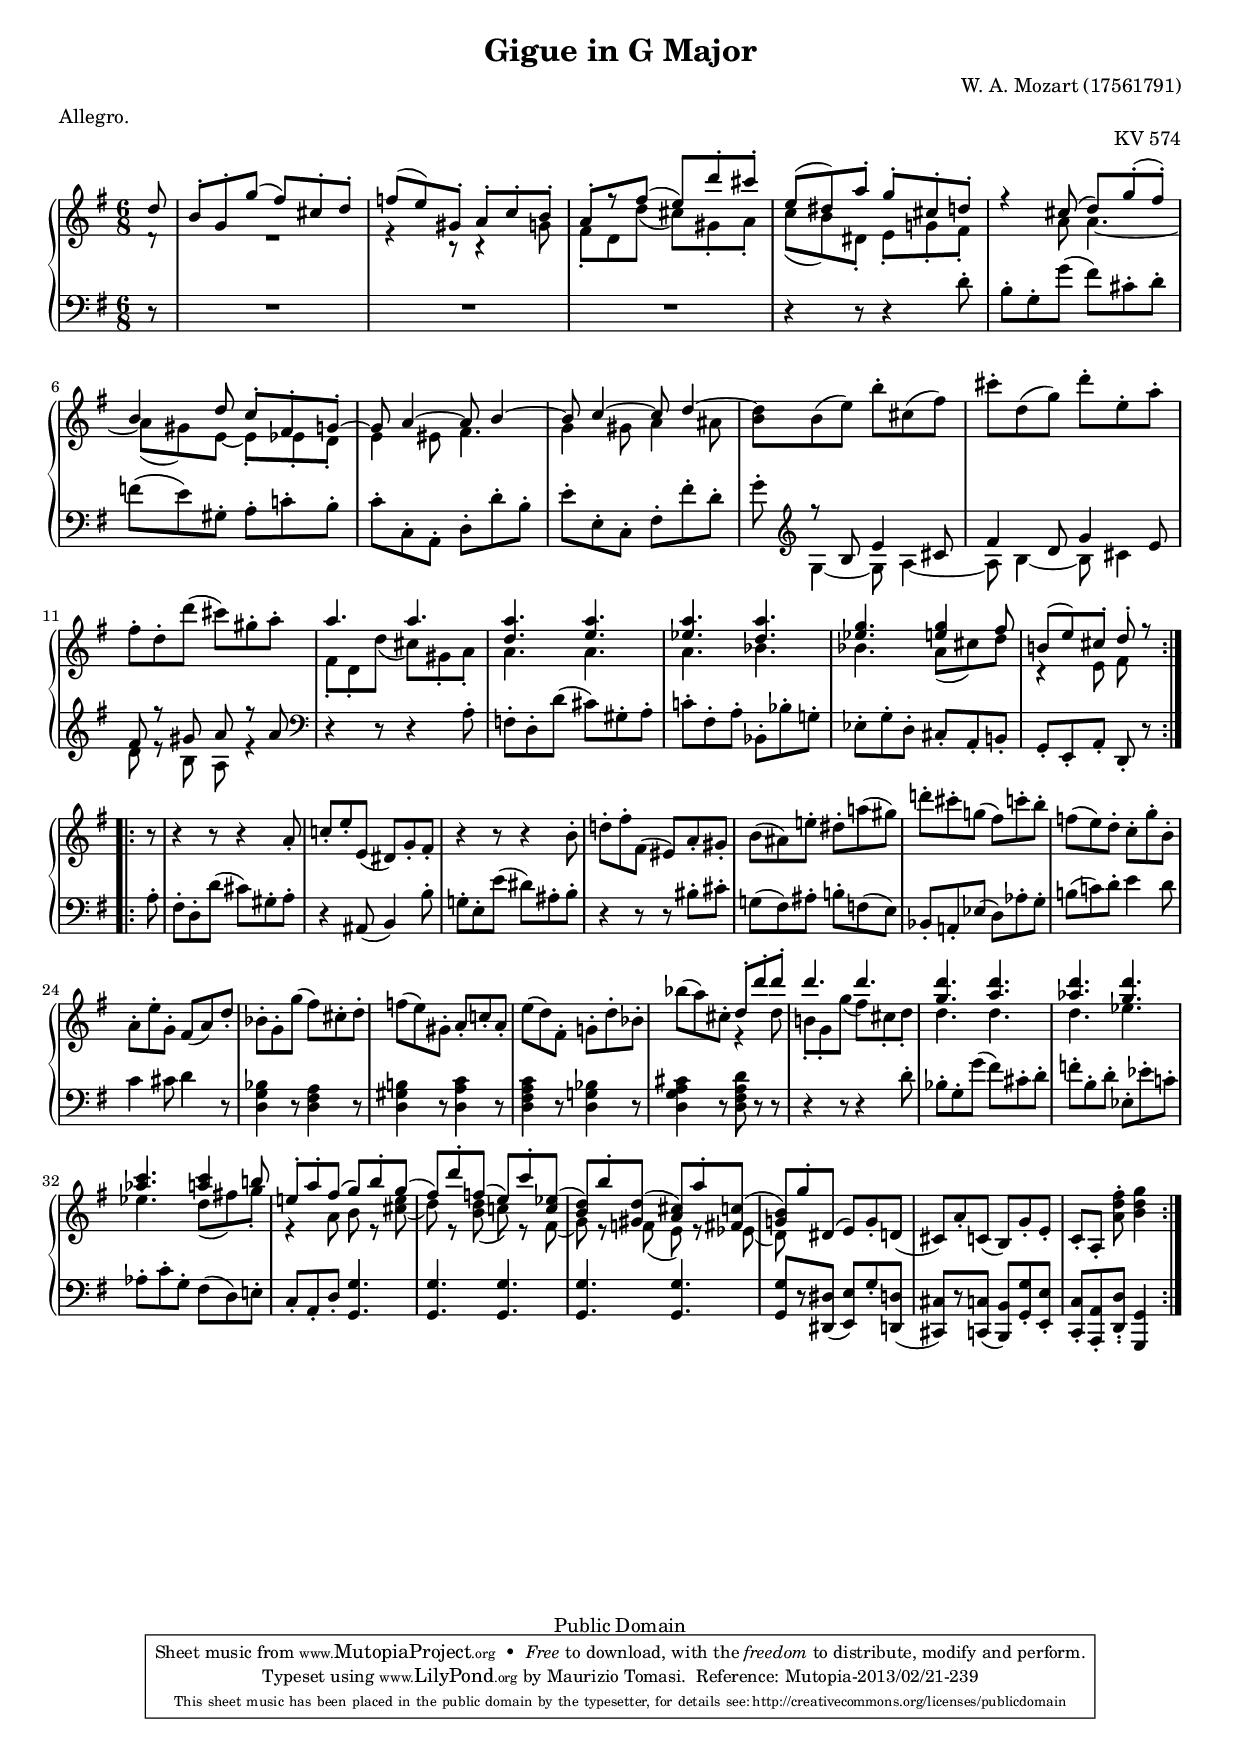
% Wolfgang Amadeus Mozart (1756-1791)
% Little Gigue in G Major for Piano K. 574
% ========================================
%
% To compile this file, you need Lilypond 2.4.2 or better.
% Use the following command:
%
%   lilypond -f ps k574.ly

\version "2.16.1"


#(set-global-staff-size 17)

\header {
    title = "Gigue in G Major"
    composer = "W. A. Mozart (1756­1791)"
    opus = "KV 574"
    meter = "Allegro."
        
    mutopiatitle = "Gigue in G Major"
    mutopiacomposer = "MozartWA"
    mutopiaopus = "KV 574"
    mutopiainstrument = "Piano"
    date = "1789"
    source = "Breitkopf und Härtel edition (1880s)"
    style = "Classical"
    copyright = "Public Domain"
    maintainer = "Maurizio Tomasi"
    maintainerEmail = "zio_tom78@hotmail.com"
    
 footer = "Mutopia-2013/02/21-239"
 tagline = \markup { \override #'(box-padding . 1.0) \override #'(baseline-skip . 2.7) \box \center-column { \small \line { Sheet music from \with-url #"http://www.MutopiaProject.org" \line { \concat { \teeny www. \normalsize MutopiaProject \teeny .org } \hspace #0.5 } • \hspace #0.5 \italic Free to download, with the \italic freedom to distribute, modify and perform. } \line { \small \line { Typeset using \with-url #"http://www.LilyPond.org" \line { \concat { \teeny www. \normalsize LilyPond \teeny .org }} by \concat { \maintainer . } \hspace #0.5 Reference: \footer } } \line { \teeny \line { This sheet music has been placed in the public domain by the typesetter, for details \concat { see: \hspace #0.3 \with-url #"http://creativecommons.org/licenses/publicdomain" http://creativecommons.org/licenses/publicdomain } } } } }
}

voiceI = \new Voice = "one" \relative g'' {
    \voiceOne
    \repeat volta 2 {

        \partial 8
        d8 | % NOT d8-.
        b-. g-. g'( fis) cis-. d-. |
        f( e) gis,-. a-. c-. b-. |
        a-.[ r fis'(] e) d'-. cis-. |  % NOT e)-.
        e,( dis) a'-. g-. cis,-. d-. |
        r4 cis8( d) g-.( fis)-. |
        b,4 d8 c-. fis,-. g-. ~ |
        g a4 ~ a8 b4 ~ |
        b8 c4 ~ c8 d4 ~ |
        \oneVoice d8 b( e) b'-. cis,( fis) |
        cis'-. d,( g) d'-. e,-. a-. |
        fis-. d-. d'( cis) gis-. a-. |
        \voiceOne a4. a4. |
        <d, a'>4. <e a> |
        <es a> <d a'> |
        <es g> <e g>4 fis8 |
        b,!( e) cis-. d-. r8
    }

    \break

    \repeat volta 2 {
	\oneVoice

        r8 |
	r4 r8 r4 a8-. |
	\stemUp c!-. e-. e,( dis) g-. fis-. | % We use \stemUp to match the original edition
	r4 r8 r4 \stemNeutral b8-. |
	d!-. fis-. fis,( eis) a-. gis-. |
	b( ais) e'!-. dis-. a'!( gis) |
	d'!-. cis-. g!( fis) c'-. b-. |
	f!( e) d-. c-. g'-. b,-. |
	
	a-. e'-. g,-. fis( a) d-. |
	bes-. g-. g'( fis) cis-. d-. |
	f( e) gis,-. a-. c!-. a-. |
	e'( d) fis,-. g!-. d'-. bes-. |
	bes'( a) cis,-. \voiceOne d-. d'-. d-. |
	d4. d4. |
	<g, d'>4. <a d> |
	<as d> <g d'> |
	<as c> <a c>4 b!8 |
	e,!8-. a-. fis( g) b-. g( |
	fis) d'-. f,( e) c'-. <c, es>( |
	<b d>) b'-. <gis, d'>( <a cis>) a'-. <fis,! c'>( |
	<g! b>) g'-. dis,( \oneVoice e) g-. d( |
	cis) a'-. c,( b) g'-. e-. |
	c[-. a-.] <a' d fis-.>8 <b d g>4
    }
}


voiceII = \new Voice \relative g' {
    \repeat volta 2 {
	\voiceTwo

        \partial 8
        d8\rest |
        R2. |
        r4 r8 r4 g8 |
        fis-. d d'( cis) gis-. a-. |
        c( b) dis,-. e-. g!-. fis-. |
        s4 a8 a4. ~ |
        a8( gis) e ~ e-. es-. d-. |
        e4 eis8 fis4. |
        g4 gis8 a4 ais 8 |
        \context Voice = "one" b8 \change Staff = Down \voiceOne r8 b, e4 cis8 |
        fis4 d8 g4 e8 |
        fis8 r gis a r a |
        \change Staff = Up \voiceTwo fis-. d-. d'( cis) gis-. a-. |
        a4. a4. |
        a4. bes4. |
        bes4. a8( cis) d |
        r4 e,8 fis s8
    }

    \repeat volta 2 {
        s8 |
	s2. |
	s2. |
	s2. |
	s2. |
	s2. |
	s2. |
	s2. |
	s2. |
	s2. |
	s2. |
	s2. |
	s4. r4 d'8 |
	b!-. g-. g'( fis) cis-. d-. |
	d4. d4. |
	d4. es4. |
	es4. d8( fis!) g-. |
	r4 a,8 b r <cis e>8( |
	d) r <b d>( c!) r fis,( |
	g) r f( e) r es( |
	d) s4 s4 s8 |
	s2. |
	s4 s8 s4
    }
}


voiceIII = \new Voice \relative g' {
    \repeat volta 2 {
        \partial 8
        r8 |
        R2. | R2. | R2. |
        r4 r8 r4 d8-. |
        b-. g-. g'( fis) cis-. d-. |
        f( e) gis,-. a-. c!-. b-. |
        c-. c,-. a-. d-. d'-. b-. |
        e-. e,-. c-. fis-. fis'-. d-. |
        g-. \clef violin \voiceTwo g,4 ~ g8 a4 ~ |
        a8 b4 ~ b8 cis4 |
        d8 r b a r4 |
        \clef bass \oneVoice r4 r8 r4 a8-. |
        f-. d-. d'( cis) gis-. a-. |
        c!-. fis,-. a-. bes,-. bes'-. g!-. |
        es-. g-. d-. cis-. a-. b!-. |
        g-. e-. a-. d,-. r
    }

    \repeat volta 2 {
        a''8-. |
	fis-. d-. d'( cis) gis-. a-. |
	r4 ais,8( b4) b'8-. |
	g!-. e-. e'( dis) ais-. b-. |
	r4 r8 r8 bis-. cis-. |
	g!( fis) ais-. b!-. f( e) |
	bes-. a!-. es'( d) as'-. g-. |
	b!( c!) d-. e4 d8 |
	c4 cis8 d4 r8 |
	<d, g bes>4 r8 <d fis a>4 r8 |
	<d gis b!>4 r8 <d a' c>4 r8 |
	<d fis a c>4 r8 <d g! bes>4 r8 |
	<d g a cis>4 r8 <d fis a d>8 r r |
	r4 r8 r4 d'8-. |
	bes-. g-. g'( fis) cis-. d-. |
	f-. b,-. d-. es,-. es'-. c!-. |
	as-. c-. g-. fis( d) e!-. |
	c-. a-. d-. <g, g'>4. |
	<g g'> <g g'> |
	<g g'> <g g'> |
	<g g'>8[ r <dis dis'>]( <e e'>) g'-. <d, d'>( |
	<cis cis'>)[ r <c c'>]( <b b'>) <g'-. g'> <e-. e'> |
	<c-. c'> <a-. a'> <d-. d'-.> <g, g'>4
    }
}


\score {
    \context PianoStaff <<
        \context Staff = Up <<
	    \set midiInstrument = #"acoustic grand"
	    \time 6/8 \key g\major
	    
	    \voiceI
	    \voiceII
	>>

	\context Staff = Down <<
	    \set midiInstrument = #"acoustic grand"

	    \time 6/8 \key g\major
	    \clef bass
	    
	    \voiceIII
	>>
    >>

    
  \midi {
    \tempo 4 = 140
    }



    \layout { 
	indent = 0\cm
    }
}
